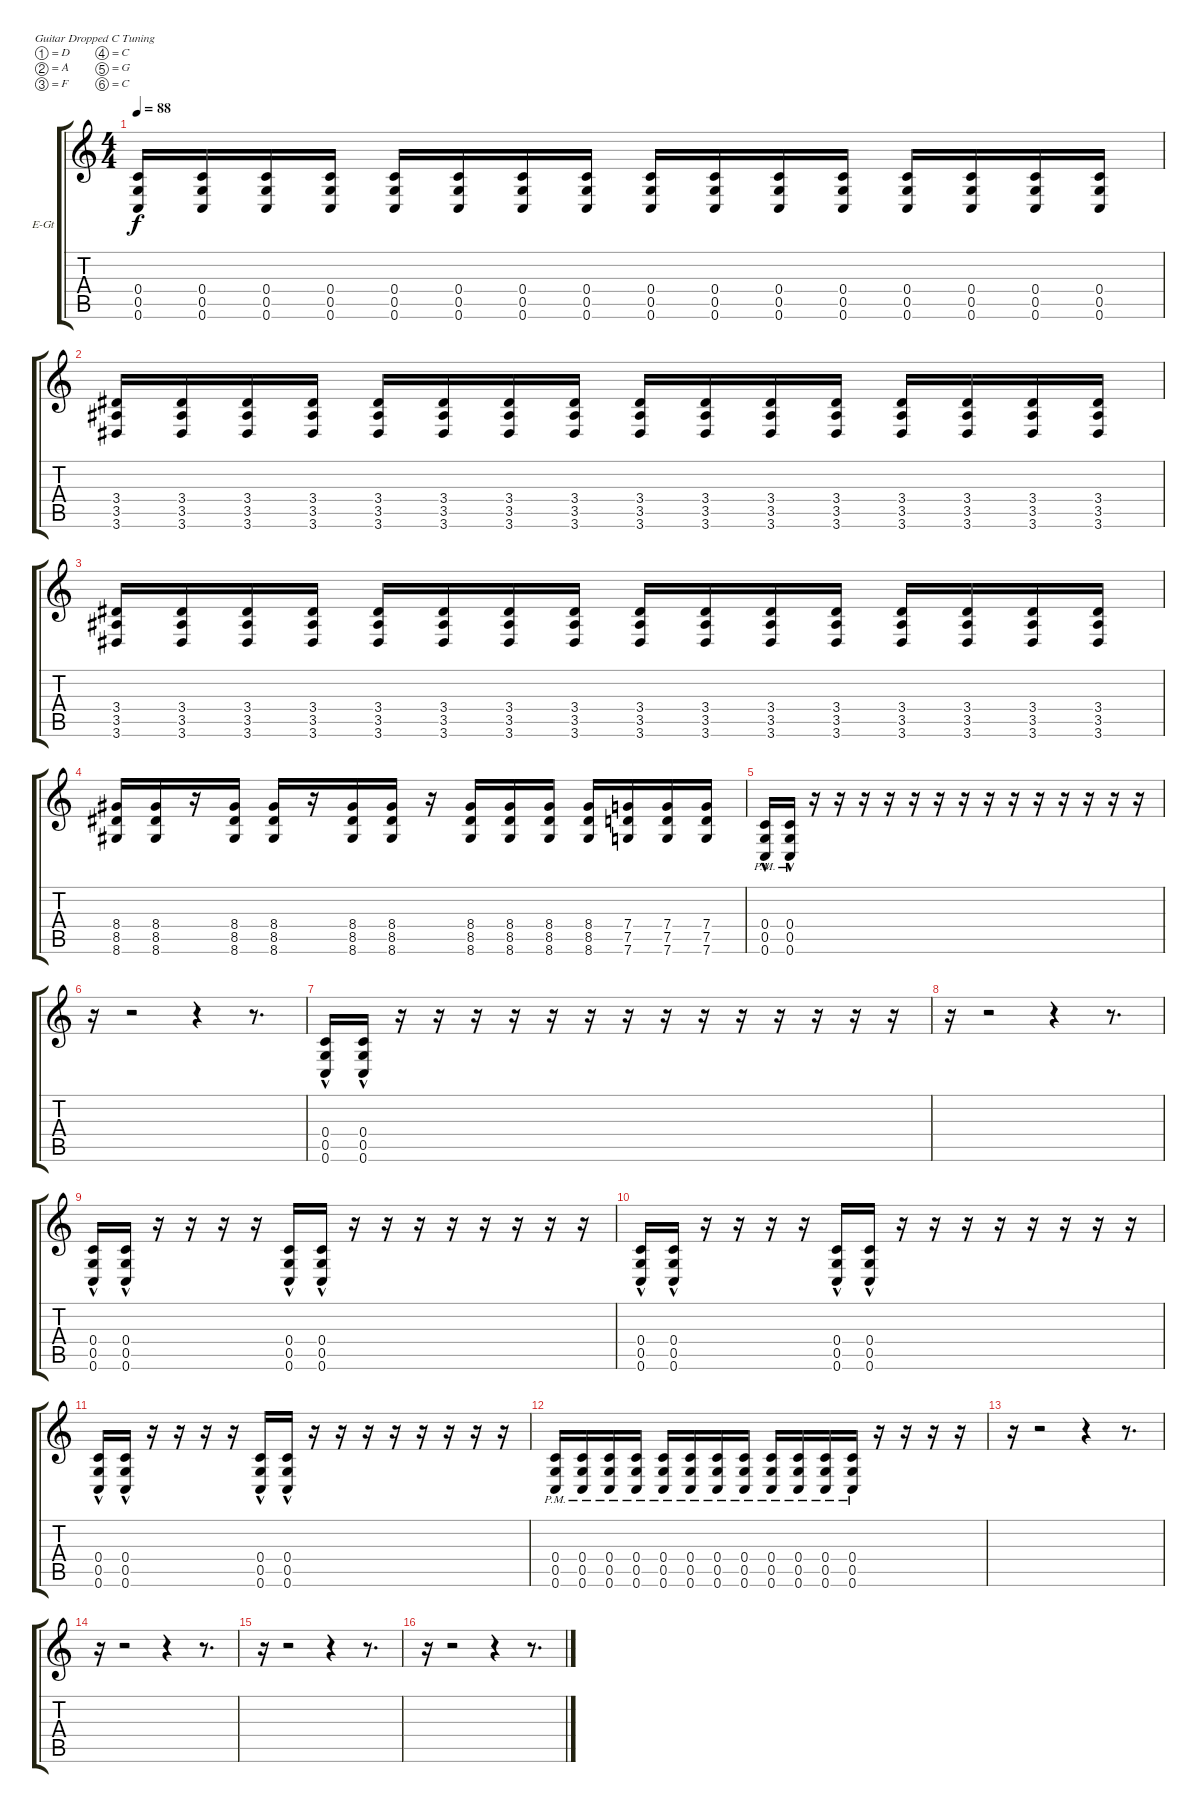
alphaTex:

\bracketExtendMode groupsimilarinstruments
\firstSystemTrackNameOrientation horizontal
\otherSystemsTrackNameOrientation horizontal
\track ("Track 1" "E-Gt") {instrument distortionguitar}
\staff {score tabs}
\tuning (D4 A3 F3 C3 G2 C2)
\ts (4 4)
\tempo 88
\clef g2
\ks c
(0.4 0.5 0.6).16{dy f} (0.4 0.5 0.6).16 (0.4 0.5 0.6).16 (0.4 0.5 0.6).16 (0.4 0.5 0.6).16 (0.4 0.5 0.6).16 (0.4 0.5 0.6).16 (0.4 0.5 0.6).16 (0.4 0.5 0.6).16 (0.4 0.5 0.6).16 (0.4 0.5 0.6).16 (0.4 0.5 0.6).16 (0.4 0.5 0.6).16 (0.4 0.5 0.6).16 (0.4 0.5 0.6).16 (0.4 0.5 0.6).16 |
(3.4 3.5 3.6).16 (3.4 3.5 3.6).16 (3.4 3.5 3.6).16 (3.4 3.5 3.6).16 (3.4 3.5 3.6).16 (3.4 3.5 3.6).16 (3.4 3.5 3.6).16 (3.4 3.5 3.6).16 (3.4 3.5 3.6).16 (3.4 3.5 3.6).16 (3.4 3.5 3.6).16 (3.4 3.5 3.6).16 (3.4 3.5 3.6).16 (3.4 3.5 3.6).16 (3.4 3.5 3.6).16 (3.4 3.5 3.6).16 |
(3.4 3.5 3.6).16 (3.4 3.5 3.6).16 (3.4 3.5 3.6).16 (3.4 3.5 3.6).16 (3.4 3.5 3.6).16 (3.4 3.5 3.6).16 (3.4 3.5 3.6).16 (3.4 3.5 3.6).16 (3.4 3.5 3.6).16 (3.4 3.5 3.6).16 (3.4 3.5 3.6).16 (3.4 3.5 3.6).16 (3.4 3.5 3.6).16 (3.4 3.5 3.6).16 (3.4 3.5 3.6).16 (3.4 3.5 3.6).16 |
(8.4 8.5 8.6).16 (8.4 8.5 8.6).16 r.16 (8.4 8.5 8.6).16 (8.4 8.5 8.6).16 r.16 (8.4 8.5 8.6).16 (8.4 8.5 8.6).16 r.16 (8.4 8.5 8.6).16 (8.4 8.5 8.6).16 (8.4 8.5 8.6).16 (8.4 8.5 8.6).16 (7.4 7.5 7.6).16 (7.4 7.5 7.6).16 (7.4 7.5 7.6).16 |
(0.4{hac pm} 0.5{hac pm} 0.6{hac pm}).16 (0.4{hac pm} 0.5{hac pm} 0.6{hac pm}).16 r.16 r.16 r.16 r.16 r.16 r.16 r.16 r.16 r.16 r.16 r.16 r.16 r.16 r.16 |
r.16 r.2 r.4 r.8{d} |
(0.4{hac} 0.5{hac} 0.6{hac}).16 (0.4{hac} 0.5{hac} 0.6{hac}).16 r.16 r.16 r.16 r.16 r.16 r.16 r.16 r.16 r.16 r.16 r.16 r.16 r.16 r.16 |
r.16 r.2 r.4 r.8{d} |
(0.4{hac} 0.5{hac} 0.6{hac}).16 (0.4{hac} 0.5{hac} 0.6{hac}).16 r.16 r.16 r.16 r.16 (0.4{hac} 0.5{hac} 0.6{hac}).16 (0.4{hac} 0.5{hac} 0.6{hac}).16 r.16 r.16 r.16 r.16 r.16 r.16 r.16 r.16 |
(0.4{hac} 0.5{hac} 0.6{hac}).16 (0.4{hac} 0.5{hac} 0.6{hac}).16 r.16 r.16 r.16 r.16 (0.4{hac} 0.5{hac} 0.6{hac}).16 (0.4{hac} 0.5{hac} 0.6{hac}).16 r.16 r.16 r.16 r.16 r.16 r.16 r.16 r.16 |
(0.4{hac} 0.5{hac} 0.6{hac}).16 (0.4{hac} 0.5{hac} 0.6{hac}).16 r.16 r.16 r.16 r.16 (0.4{hac} 0.5{hac} 0.6{hac}).16 (0.4{hac} 0.5{hac} 0.6{hac}).16 r.16 r.16 r.16 r.16 r.16 r.16 r.16 r.16 |
(0.4{pm} 0.5{pm} 0.6{pm}).16 (0.4{pm} 0.5{pm} 0.6{pm}).16 (0.4{pm} 0.5{pm} 0.6{pm}).16 (0.4{pm} 0.5{pm} 0.6{pm}).16 (0.4{pm} 0.5{pm} 0.6{pm}).16 (0.4{pm} 0.5{pm} 0.6{pm}).16 (0.4{pm} 0.5{pm} 0.6{pm}).16 (0.4{pm} 0.5{pm} 0.6{pm}).16 (0.4{pm} 0.5{pm} 0.6{pm}).16 (0.4{pm} 0.5{pm} 0.6{pm}).16 (0.4{pm} 0.5{pm} 0.6{pm}).16 (0.4{pm} 0.5{pm} 0.6{pm}).16 r.16 r.16 r.16 r.16 |
r.16 r.2 r.4 r.8{d} |
r.16 r.2 r.4 r.8{d} |
r.16 r.2 r.4 r.8{d} |
r.16 r.2 r.4 r.8{d}
